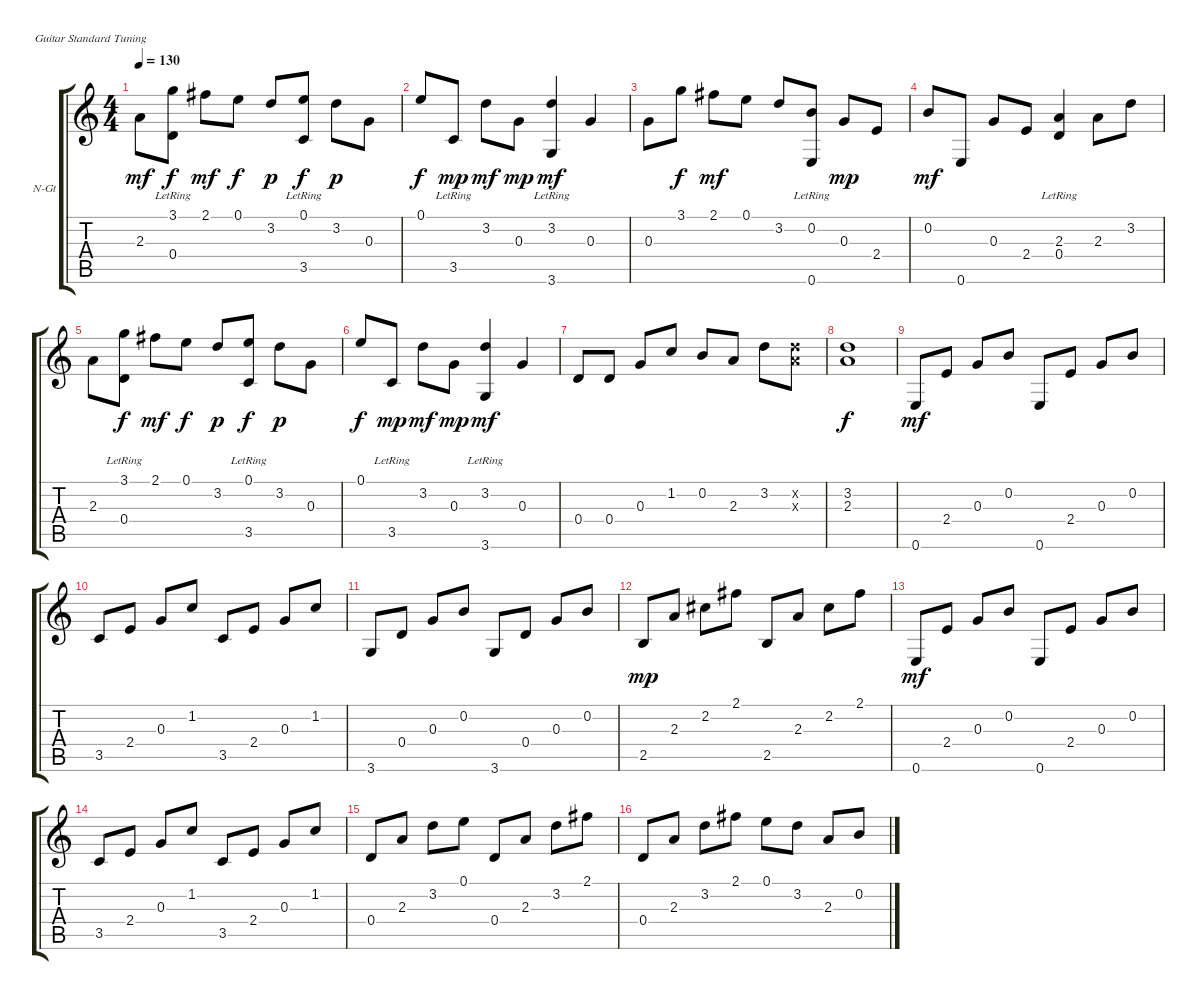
\defaultSystemsLayout 4
\bracketExtendMode groupsimilarinstruments
\firstSystemTrackNameOrientation horizontal
\otherSystemsTrackNameOrientation horizontal
\track ("Guitarra 1" "N-Gt") {instrument acousticguitarnylon}
\staff {score tabs}
\tuning (E4 B3 G3 D3 A2 E2)
\ts (4 4)
\tempo 130
\clef g2
\ks c
2.3.8{dy mf instrument acousticguitarnylon} (3.1 0.4{lr}).8{dy f} 2.1.8{dy mf} 0.1.8{dy f} 3.2.8{dy p} (0.1 3.5{lr}).8{dy f} 3.2.8{dy p} 0.3.8 |
0.1.8{dy f} 3.5{lr}.8{dy mp} 3.2.8{dy mf} 0.3.8{dy mp} (3.2 3.6{lr}).4{dy mf} 0.3.4 |
0.3.8 3.1.8{dy f} 2.1.8{dy mf} 0.1.8 3.2.8 (0.2 0.6{lr}).8 0.3.8{dy mp} 2.4.8 |
0.2.8{dy mf} 0.6.8 0.3.8 2.4.8 (2.3{lr} 0.4{lr}).4 2.3.8 3.2.8 |
2.3.8 (3.1 0.4{lr}).8{dy f} 2.1.8{dy mf} 0.1.8{dy f} 3.2.8{dy p} (0.1 3.5{lr}).8{dy f} 3.2.8{dy p} 0.3.8 |
0.1.8{dy f} 3.5{lr}.8{dy mp} 3.2.8{dy mf} 0.3.8{dy mp} (3.2 3.6{lr}).4{dy mf} 0.3.4 |
0.4.8{lyrics (0 "") lyrics (1 "") lyrics (2 "") lyrics (3 "") lyrics (4 "")} 0.4.8{lyrics (0 "") lyrics (1 "") lyrics (2 "") lyrics (3 "") lyrics (4 "")} 0.3.8{lyrics (0 "") lyrics (1 "") lyrics (2 "") lyrics (3 "") lyrics (4 "")} 1.2.8{lyrics (0 "") lyrics (1 "") lyrics (2 "") lyrics (3 "") lyrics (4 "")} 0.2.8{lyrics (0 "") lyrics (1 "") lyrics (2 "") lyrics (3 "") lyrics (4 "")} 2.3.8{lyrics (0 "") lyrics (1 "") lyrics (2 "") lyrics (3 "") lyrics (4 "")} 3.2.8 (2.3{x} 3.2{x}).8 |
(3.2 2.3).1{lyrics (0 "") lyrics (1 "") lyrics (2 "") lyrics (3 "") lyrics (4 "") dy f} |
0.6.8{lyrics (0 "") lyrics (1 "") lyrics (2 "") lyrics (3 "") lyrics (4 "") dy mf} 2.4.8{lyrics (0 "") lyrics (1 "") lyrics (2 "") lyrics (3 "") lyrics (4 "")} 0.3.8{lyrics (0 "") lyrics (1 "") lyrics (2 "") lyrics (3 "") lyrics (4 "")} 0.2.8{lyrics (0 "") lyrics (1 "") lyrics (2 "") lyrics (3 "") lyrics (4 "")} 0.6.8{lyrics (0 "") lyrics (1 "") lyrics (2 "") lyrics (3 "") lyrics (4 "")} 2.4.8{lyrics (0 "") lyrics (1 "") lyrics (2 "") lyrics (3 "") lyrics (4 "")} 0.3.8 0.2.8 |
3.5.8 2.4.8 0.3.8 1.2.8 3.5.8 2.4.8 0.3.8 1.2.8 |
3.6.8 0.4.8 0.3.8 0.2.8 3.6.8 0.4.8 0.3.8 0.2.8 |
2.5.8{dy mp} 2.3.8 2.2.8 2.1.8 2.5.8 2.3.8 2.2.8 2.1.8 |
0.6.8{dy mf} 2.4.8 0.3.8 0.2.8 0.6.8 2.4.8 0.3.8 0.2.8 |
3.5.8 2.4.8 0.3.8 1.2.8 3.5.8 2.4.8 0.3.8 1.2.8 |
0.4.8 2.3.8 3.2.8 0.1.8 0.4.8 2.3.8 3.2.8 2.1.8 |
0.4.8 2.3.8 3.2.8 2.1.8 0.1.8 3.2.8 2.3.8 0.2.8
